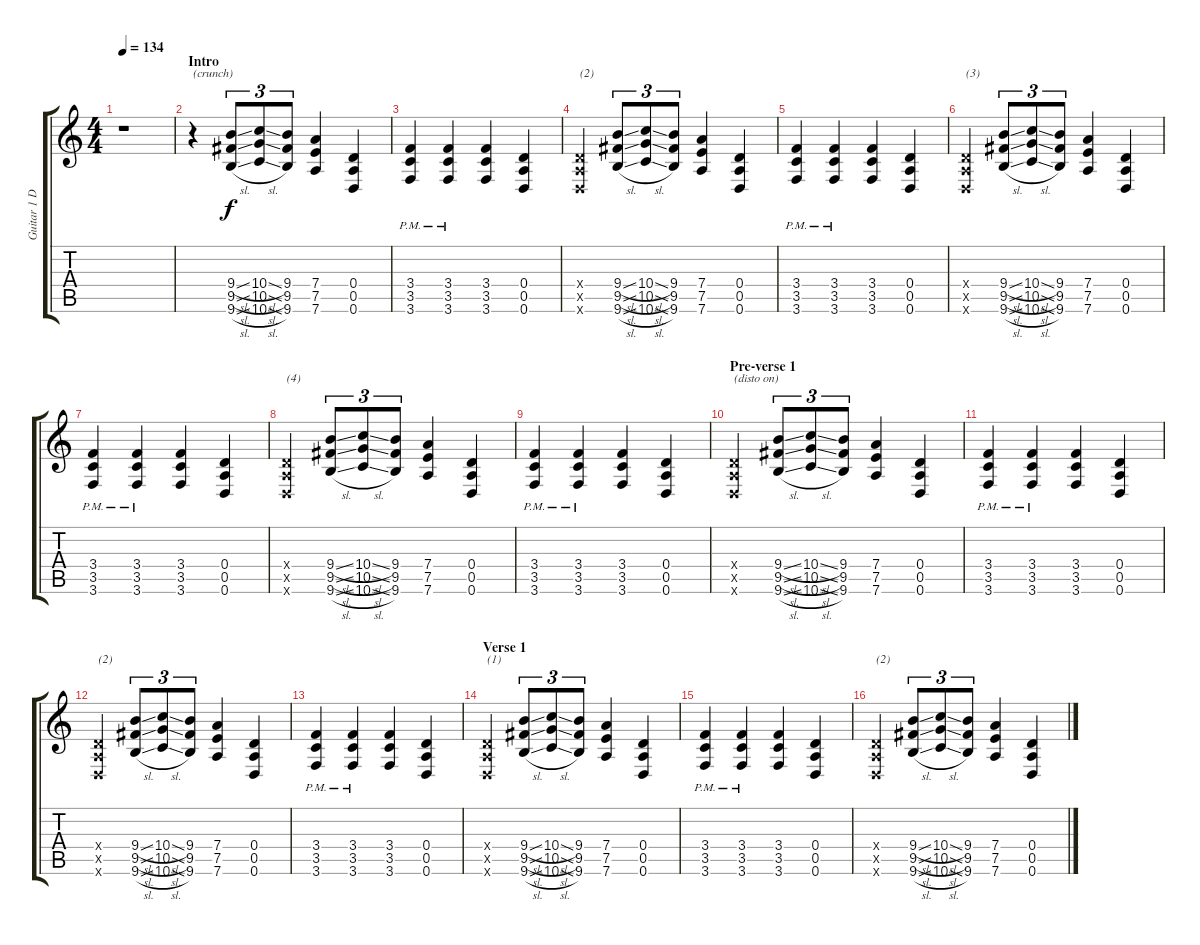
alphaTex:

\track ("Guitar 1 Drop D - rythm" "Guitar 1 D") {instrument distortionguitar}
\staff {score tabs}
\tuning (E4 B3 G3 D3 A2 D2) {hide}
\ts (4 4)
\tempo 134
\clef g2
\ks c
r.1{dy f instrument distortionguitar} |
\section ("" "Intro")
r.4{txt "(crunch)" instrument electricguitarclean} (9.4{sl} 9.5{sl} 9.6{sl}).8{tu (3 2)} (10.4{sl} 10.5{sl} 10.6{sl}).8{tu (3 2)} (9.4 9.5 9.6).8{tu (3 2)} (7.4 7.5 7.6).4 (0.4 0.5 0.6).4 |
(3.4{pm} 3.5{pm} 3.6{pm}).4 (3.4{pm} 3.5{pm} 3.6{pm}).4 (3.4 3.5 3.6).4 (0.4 0.5 0.6).4 |
(0.4{x} 0.5{x} 0.6{x}).4{txt "(2)"} (9.4{sl} 9.5{sl} 9.6{sl}).8{tu (3 2)} (10.4{sl} 10.5{sl} 10.6{sl}).8{tu (3 2)} (9.4 9.5 9.6).8{tu (3 2)} (7.4 7.5 7.6).4 (0.4 0.5 0.6).4 |
(3.4{pm} 3.5{pm} 3.6{pm}).4 (3.4{pm} 3.5{pm} 3.6{pm}).4 (3.4 3.5 3.6).4 (0.4 0.5 0.6).4 |
(0.4{x} 0.5{x} 0.6{x}).4{txt "(3)"} (9.4{sl} 9.5{sl} 9.6{sl}).8{tu (3 2)} (10.4{sl} 10.5{sl} 10.6{sl}).8{tu (3 2)} (9.4 9.5 9.6).8{tu (3 2)} (7.4 7.5 7.6).4 (0.4 0.5 0.6).4 |
(3.4{pm} 3.5{pm} 3.6{pm}).4 (3.4{pm} 3.5{pm} 3.6{pm}).4 (3.4 3.5 3.6).4 (0.4 0.5 0.6).4 |
(0.4{x} 0.5{x} 0.6{x}).4{txt "(4)"} (9.4{sl} 9.5{sl} 9.6{sl}).8{tu (3 2)} (10.4{sl} 10.5{sl} 10.6{sl}).8{tu (3 2)} (9.4 9.5 9.6).8{tu (3 2)} (7.4 7.5 7.6).4 (0.4 0.5 0.6).4 |
(3.4{pm} 3.5{pm} 3.6{pm}).4 (3.4{pm} 3.5{pm} 3.6{pm}).4 (3.4 3.5 3.6).4 (0.4 0.5 0.6).4 |
\section ("" "Pre-verse 1")
(0.4{x} 0.5{x} 0.6{x}).4{txt "(disto on)" instrument distortionguitar} (9.4{sl} 9.5{sl} 9.6{sl}).8{tu (3 2)} (10.4{sl} 10.5{sl} 10.6{sl}).8{tu (3 2)} (9.4 9.5 9.6).8{tu (3 2)} (7.4 7.5 7.6).4 (0.4 0.5 0.6).4 |
(3.4{pm} 3.5{pm} 3.6{pm}).4 (3.4{pm} 3.5{pm} 3.6{pm}).4 (3.4 3.5 3.6).4 (0.4 0.5 0.6).4 |
(0.4{x} 0.5{x} 0.6{x}).4{txt "(2)"} (9.4{sl} 9.5{sl} 9.6{sl}).8{tu (3 2)} (10.4{sl} 10.5{sl} 10.6{sl}).8{tu (3 2)} (9.4 9.5 9.6).8{tu (3 2)} (7.4 7.5 7.6).4 (0.4 0.5 0.6).4 |
(3.4{pm} 3.5{pm} 3.6{pm}).4 (3.4{pm} 3.5{pm} 3.6{pm}).4 (3.4 3.5 3.6).4 (0.4 0.5 0.6).4 |
\section ("" "Verse 1")
(0.4{x} 0.5{x} 0.6{x}).4{txt "(1)"} (9.4{sl} 9.5{sl} 9.6{sl}).8{tu (3 2)} (10.4{sl} 10.5{sl} 10.6{sl}).8{tu (3 2)} (9.4 9.5 9.6).8{tu (3 2)} (7.4 7.5 7.6).4 (0.4 0.5 0.6).4 |
(3.4{pm} 3.5{pm} 3.6{pm}).4 (3.4{pm} 3.5{pm} 3.6{pm}).4 (3.4 3.5 3.6).4 (0.4 0.5 0.6).4 |
(0.4{x} 0.5{x} 0.6{x}).4{txt "(2)"} (9.4{sl} 9.5{sl} 9.6{sl}).8{tu (3 2)} (10.4{sl} 10.5{sl} 10.6{sl}).8{tu (3 2)} (9.4 9.5 9.6).8{tu (3 2)} (7.4 7.5 7.6).4 (0.4 0.5 0.6).4
